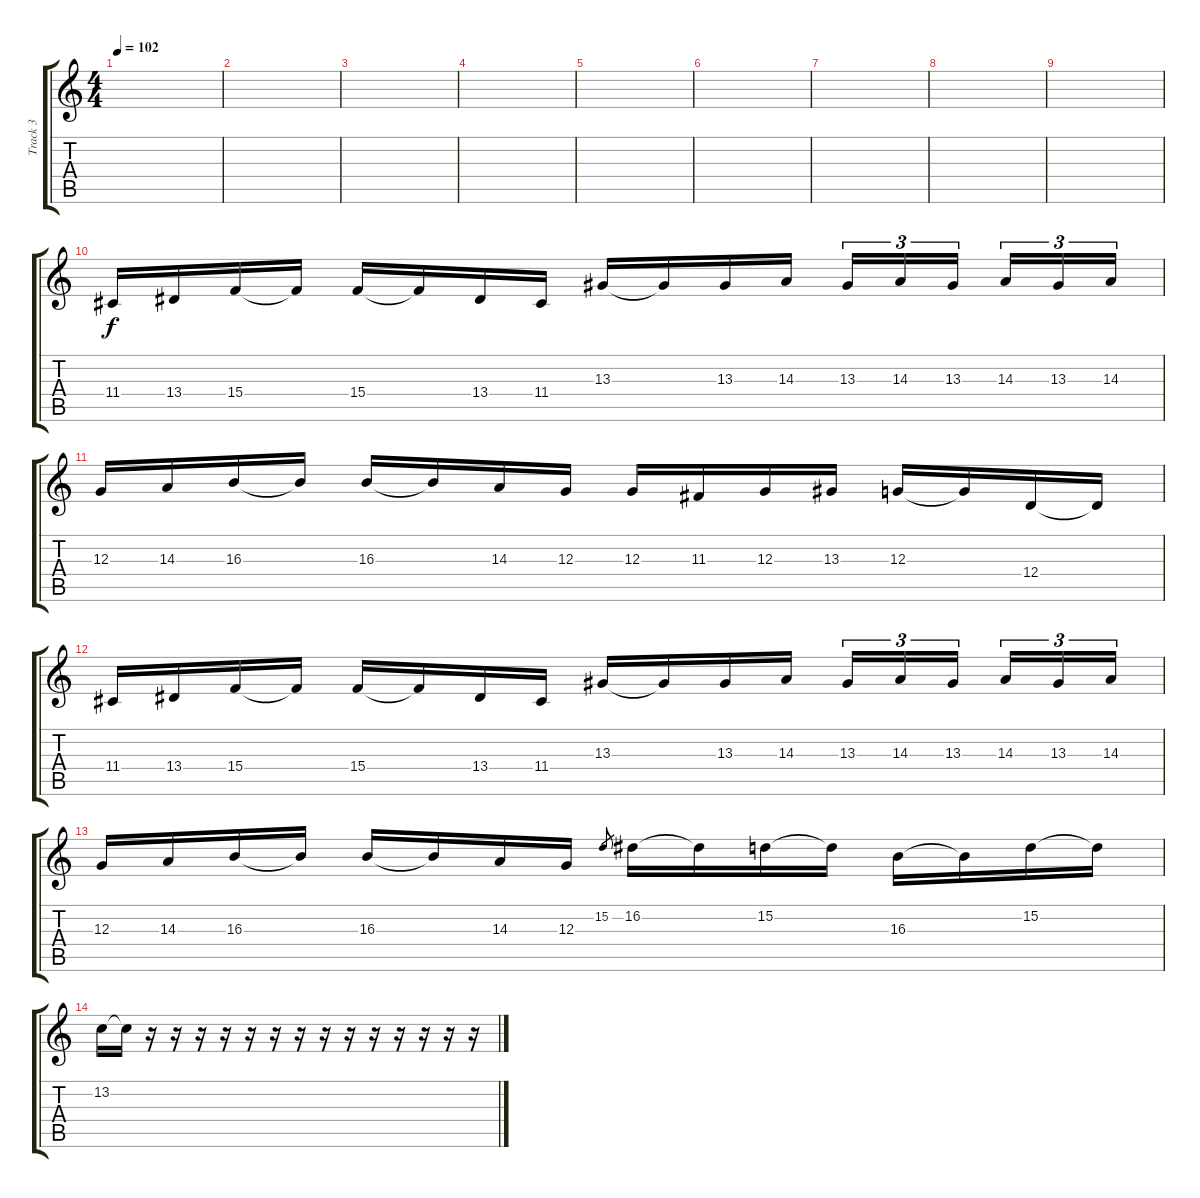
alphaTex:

\track ("Track 3" "Track 3") {instrument lead5charang}
\staff {score tabs}
\tuning (E4 B3 G3 D3 A2 E2) {hide}
\ts (4 4)
\tempo 102
\clef g2
\ks c
|
|
|
|
|
|
|
|
|
11.4.16 13.4.16 15.4.16 15.4{t}.16 15.4.16 15.4{t}.16 13.4.16 11.4.16 13.3.16 13.3{t}.16 13.3.16 14.3.16 13.3.16{tu (3 2)} 14.3.16{tu (3 2)} 13.3.16{tu (3 2) beam splitsecondary} 14.3.16{tu (3 2)} 13.3.16{tu (3 2)} 14.3.16{tu (3 2)} |
12.3.16 14.3.16 16.3.16 16.3{t}.16 16.3.16 16.3{t}.16 14.3.16 12.3.16 12.3.16 11.3.16 12.3.16 13.3.16 12.3.16 12.3{t}.16 12.4.16 12.4{t}.16 |
11.4.16 13.4.16 15.4.16 15.4{t}.16 15.4.16 15.4{t}.16 13.4.16 11.4.16 13.3.16 13.3{t}.16 13.3.16 14.3.16 13.3.16{tu (3 2)} 14.3.16{tu (3 2)} 13.3.16{tu (3 2) beam splitsecondary} 14.3.16{tu (3 2)} 13.3.16{tu (3 2)} 14.3.16{tu (3 2)} |
12.3.16 14.3.16 16.3.16 16.3{t}.16 16.3.16 16.3{t}.16 14.3.16 12.3.16 15.2.8{gr} 16.2.16 16.2{t}.16 15.2.16 15.2{t}.16 16.3.16 16.3{t}.16 15.2.16 15.2{t}.16 |
13.2.16 13.2{t}.16 r.16 r.16 r.16 r.16 r.16 r.16 r.16 r.16 r.16 r.16 r.16 r.16 r.16 r.16
